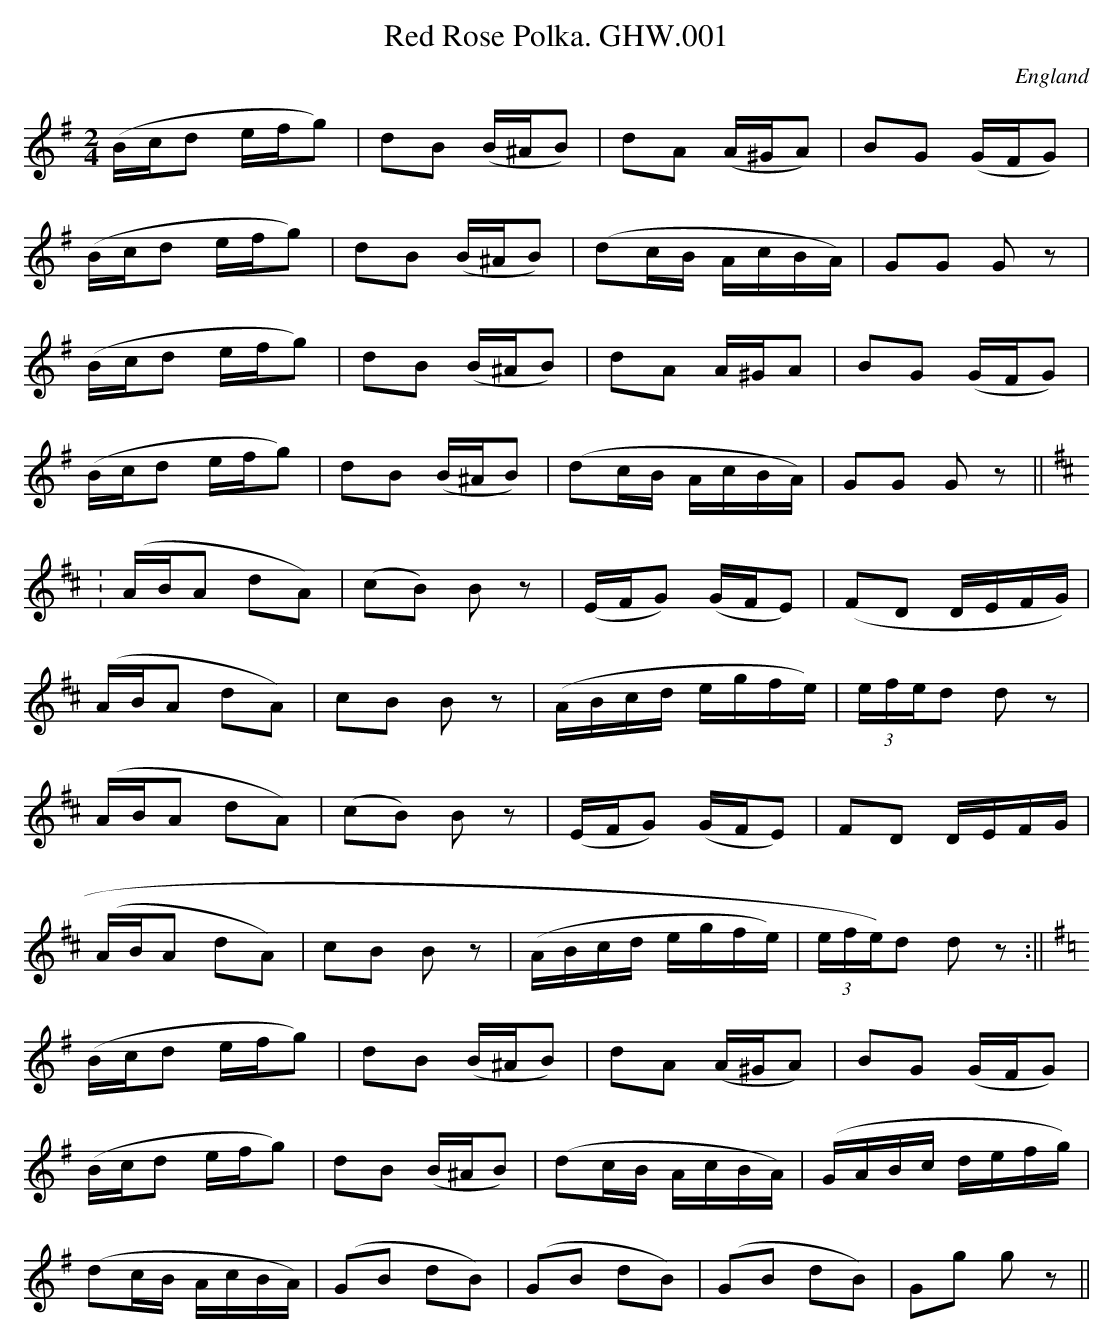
X:1
T:Red Rose Polka. GHW.001
M:2/4
L:1/16
O:England
K:G
(Bcd2 efg2)|d2B2 (B^AB2)| d2A2 (A^GA2)|B2G2 (GFG2)|!
(Bcd2 efg2) |d2B2 (B^AB2)|(d2cB AcBA)| G2G2 G2 z2|!
(Bcd2 efg2)|d2B2 (B^AB2)| d2A2 A^GA2|B2G2 (GFG2)|!
(Bcd2 efg2) |d2B2 (B^AB2)|(d2cB AcBA)| G2G2 G2 z2||!
K:D
:(ABA2 d2A2)|(c2B2) B2 z2|(EFG2) (GFE2)|(F2D2 DEFG)|!
(ABA2 d2A2)|c2B2 B2 z2|(ABcd egfe)|(3efed2 d2 z2|!
(ABA2 d2A2)|(c2B2) B2 z2|(EFG2) (GFE2)|F2D2 DEFG|!
(ABA2 d2A2)|c2B2 B2 z2|(ABcd egfe)|(3efe)d2 d2 z2:||!
K:G
(Bcd2 efg2)|d2B2 (B^AB2)| d2A2 (A^GA2)|B2G2 (GFG2)|!
(Bcd2 efg2) |d2B2 (B^AB2)|(d2cB AcBA)|(GABc defg)|!
(d2cB AcBA)|(G2B2 d2B2)|(G2B2 d2B2)|(G2B2 d2B2)|G2g2 g2 z2||
